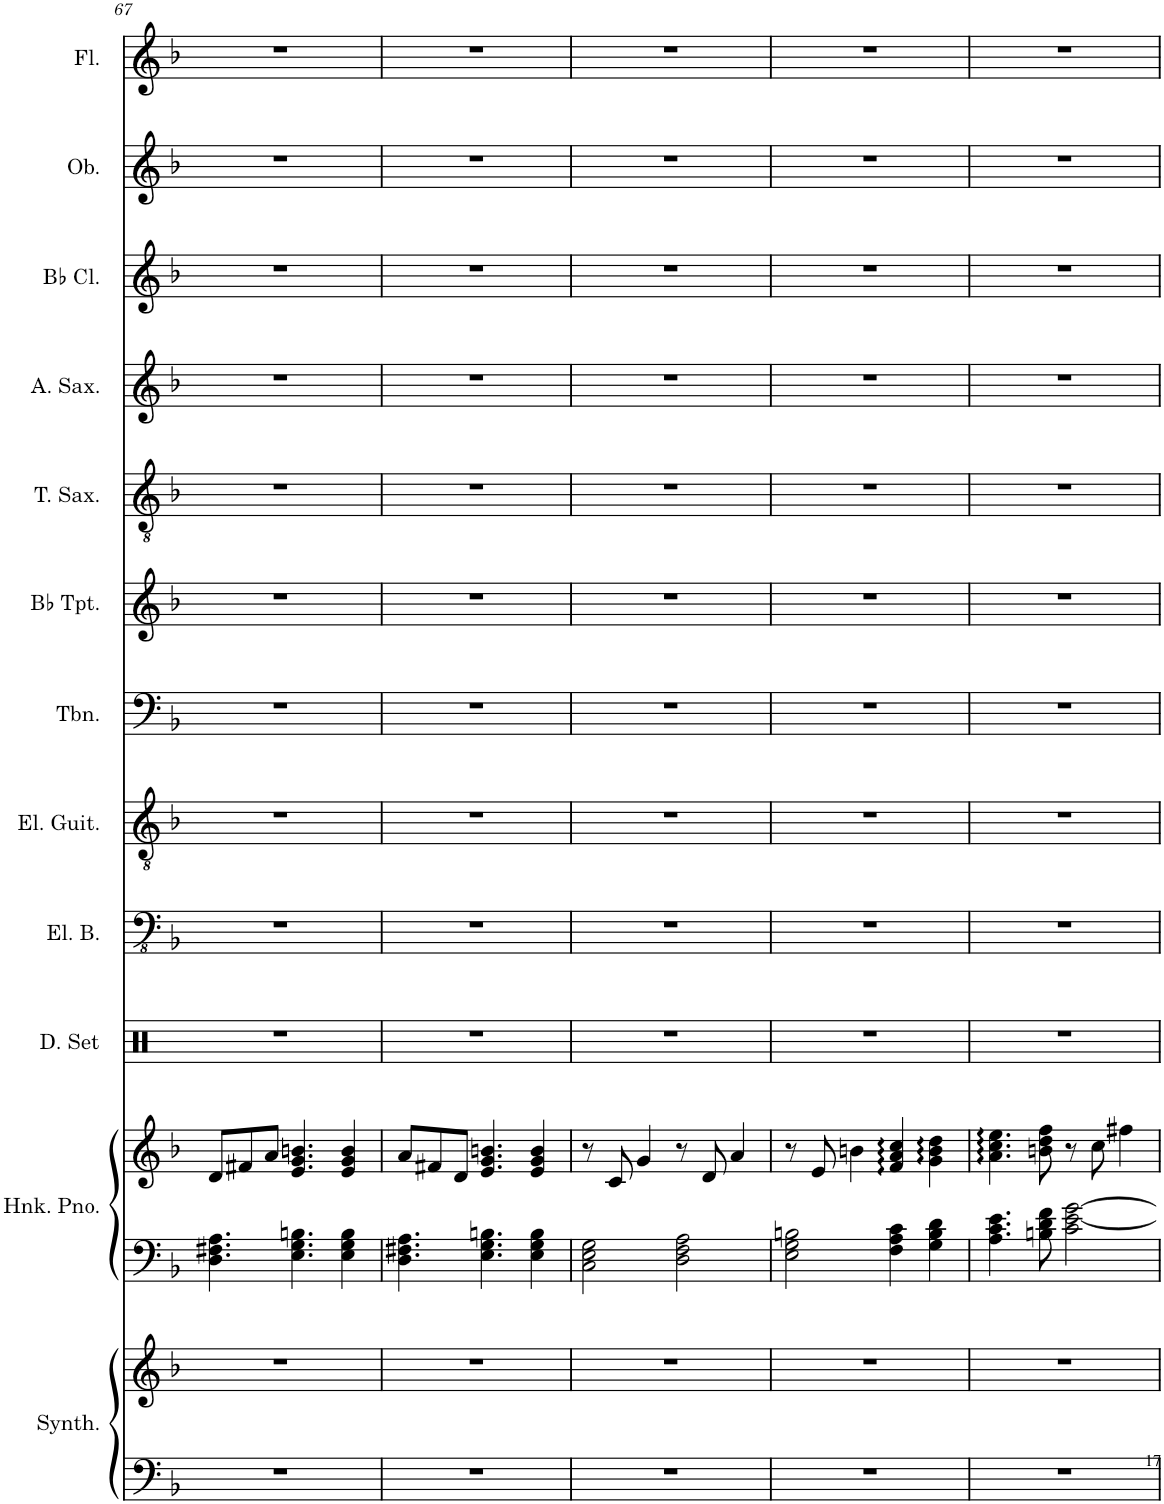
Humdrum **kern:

**kern	**kern	**kern	**kern	**kern	**kern	**kern	**kern	**kern	**kern	**kern	**kern	**kern	**kern
*part12	*part12	*part11	*part11	*part10	*part9	*part8	*part7	*part6	*part5	*part4	*part3	*part2	*part1
*staff14	*staff13	*staff12	*staff11	*staff10	*staff9	*staff8	*staff7	*staff6	*staff5	*staff4	*staff3	*staff2	*staff1
*I"Warm Synthesizer	*	*I"Honky Tonk Piano	*	*I"Drumset	*I"Electric Bass	*I"Electric Guitar	*I"Trombone	*I"Bb Trumpet	*I"Tenor Saxophone	*I"Alto Saxophone	*I"Bb Clarinet	*I"Oboe	*I"Flute
*I'Synth.	*	*I'Hnk. Pno.	*	*I'D. Set	*I'El. B.	*I'El. Guit.	*I'Tbn.	*I'Bb Tpt.	*I'T. Sax.	*I'A. Sax.	*I'Bb Cl.	*I'Ob.	*I'Fl.
!!LO:PB:g=z
*clefF4	*clefG2	*clefF4	*clefG2	*clefX	*clefFv4	*clefGv2	*clefF4	*clefG2	*clefGv2	*clefG2	*clefG2	*clefG2	*clefG2
*	*	*	*	*	*	*	*	*ITrd1c2	*ITrd8c14	*ITrd5c9	*ITrd1c2	*	*
*k[b-]	*k[b-]	*k[b-]	*k[b-]	*k[b-]	*k[b-]	*k[b-]	*k[b-]	*k[b-]	*k[b-]	*k[b-]	*k[b-]	*k[b-]	*k[b-]
*M4/4	*M4/4	*M4/4	*M4/4	*M4/4	*M4/4	*M4/4	*M4/4	*M4/4	*M4/4	*M4/4	*M4/4	*M4/4	*M4/4
=67	=67	=67	=67	=67	=67	=67	=67	=67	=67	=67	=67	=67	=67
1r	1r	4.D\ 4.F#X\ 4.A\	8d/L	1r	1r	1r	1r	1r	1r	1r	1r	1r	1r
.	.	.	8f#X/	.	.	.	.	.	.	.	.	.	.
.	.	.	8a/J	.	.	.	.	.	.	.	.	.	.
.	.	4.E\ 4.G\ 4.Bn\	4.e/ 4.g/ 4.bn/	.	.	.	.	.	.	.	.	.	.
.	.	4E\ 4G\ 4B\	4e/ 4g/ 4b/	.	.	.	.	.	.	.	.	.	.
=68	=68	=68	=68	=68	=68	=68	=68	=68	=68	=68	=68	=68	=68
1r	1r	4.D\ 4.F#X\ 4.A\	8a/L	1r	1r	1r	1r	1r	1r	1r	1r	1r	1r
.	.	.	8f#X/	.	.	.	.	.	.	.	.	.	.
.	.	.	8d/J	.	.	.	.	.	.	.	.	.	.
.	.	4.E\ 4.G\ 4.Bn\	4.e/ 4.g/ 4.bn/	.	.	.	.	.	.	.	.	.	.
.	.	4E\ 4G\ 4B\	4e/ 4g/ 4b/	.	.	.	.	.	.	.	.	.	.
=69	=69	=69	=69	=69	=69	=69	=69	=69	=69	=69	=69	=69	=69
1r	1r	2C\ 2E\ 2G\	8r	1r	1r	1r	1r	1r	1r	1r	1r	1r	1r
.	.	.	8c/	.	.	.	.	.	.	.	.	.	.
.	.	.	4g/	.	.	.	.	.	.	.	.	.	.
.	.	2D\ 2F\ 2A\	8r	.	.	.	.	.	.	.	.	.	.
.	.	.	8d/	.	.	.	.	.	.	.	.	.	.
.	.	.	4a/	.	.	.	.	.	.	.	.	.	.
=70	=70	=70	=70	=70	=70	=70	=70	=70	=70	=70	=70	=70	=70
1r	1r	2E\ 2G\ 2Bn\	8r	1r	1r	1r	1r	1r	1r	1r	1r	1r	1r
.	.	.	8e/	.	.	.	.	.	.	.	.	.	.
.	.	.	4bn\	.	.	.	.	.	.	.	.	.	.
.	.	4F\ 4A\ 4c\	4f/:: 4a/:: 4cc/::	.	.	.	.	.	.	.	.	.	.
.	.	4G\ 4B\ 4d\	4g\:: 4b\:: 4dd\::	.	.	.	.	.	.	.	.	.	.
=71	=71	=71	=71	=71	=71	=71	=71	=71	=71	=71	=71	=71	=71
1r	1r	4.A\ 4.c\ 4.e\	4.a\:: 4.cc\:: 4.ee\::	1r	1r	1r	1r	1r	1r	1r	1r	1r	1r
.	.	8Bn\ 8d\ 8f\	8bn\ 8dd\ 8ff\	.	.	.	.	.	.	.	.	.	.
.	.	2c\ [2e\ [2g\	8r	.	.	.	.	.	.	.	.	.	.
.	.	.	8cc\	.	.	.	.	.	.	.	.	.	.
.	.	.	4ff#X\	.	.	.	.	.	.	.	.	.	.
=	=	=	=	=	=	=	=	=	=	=	=	=	=
*-	*-	*-	*-	*-	*-	*-	*-	*-	*-	*-	*-	*-	*-
